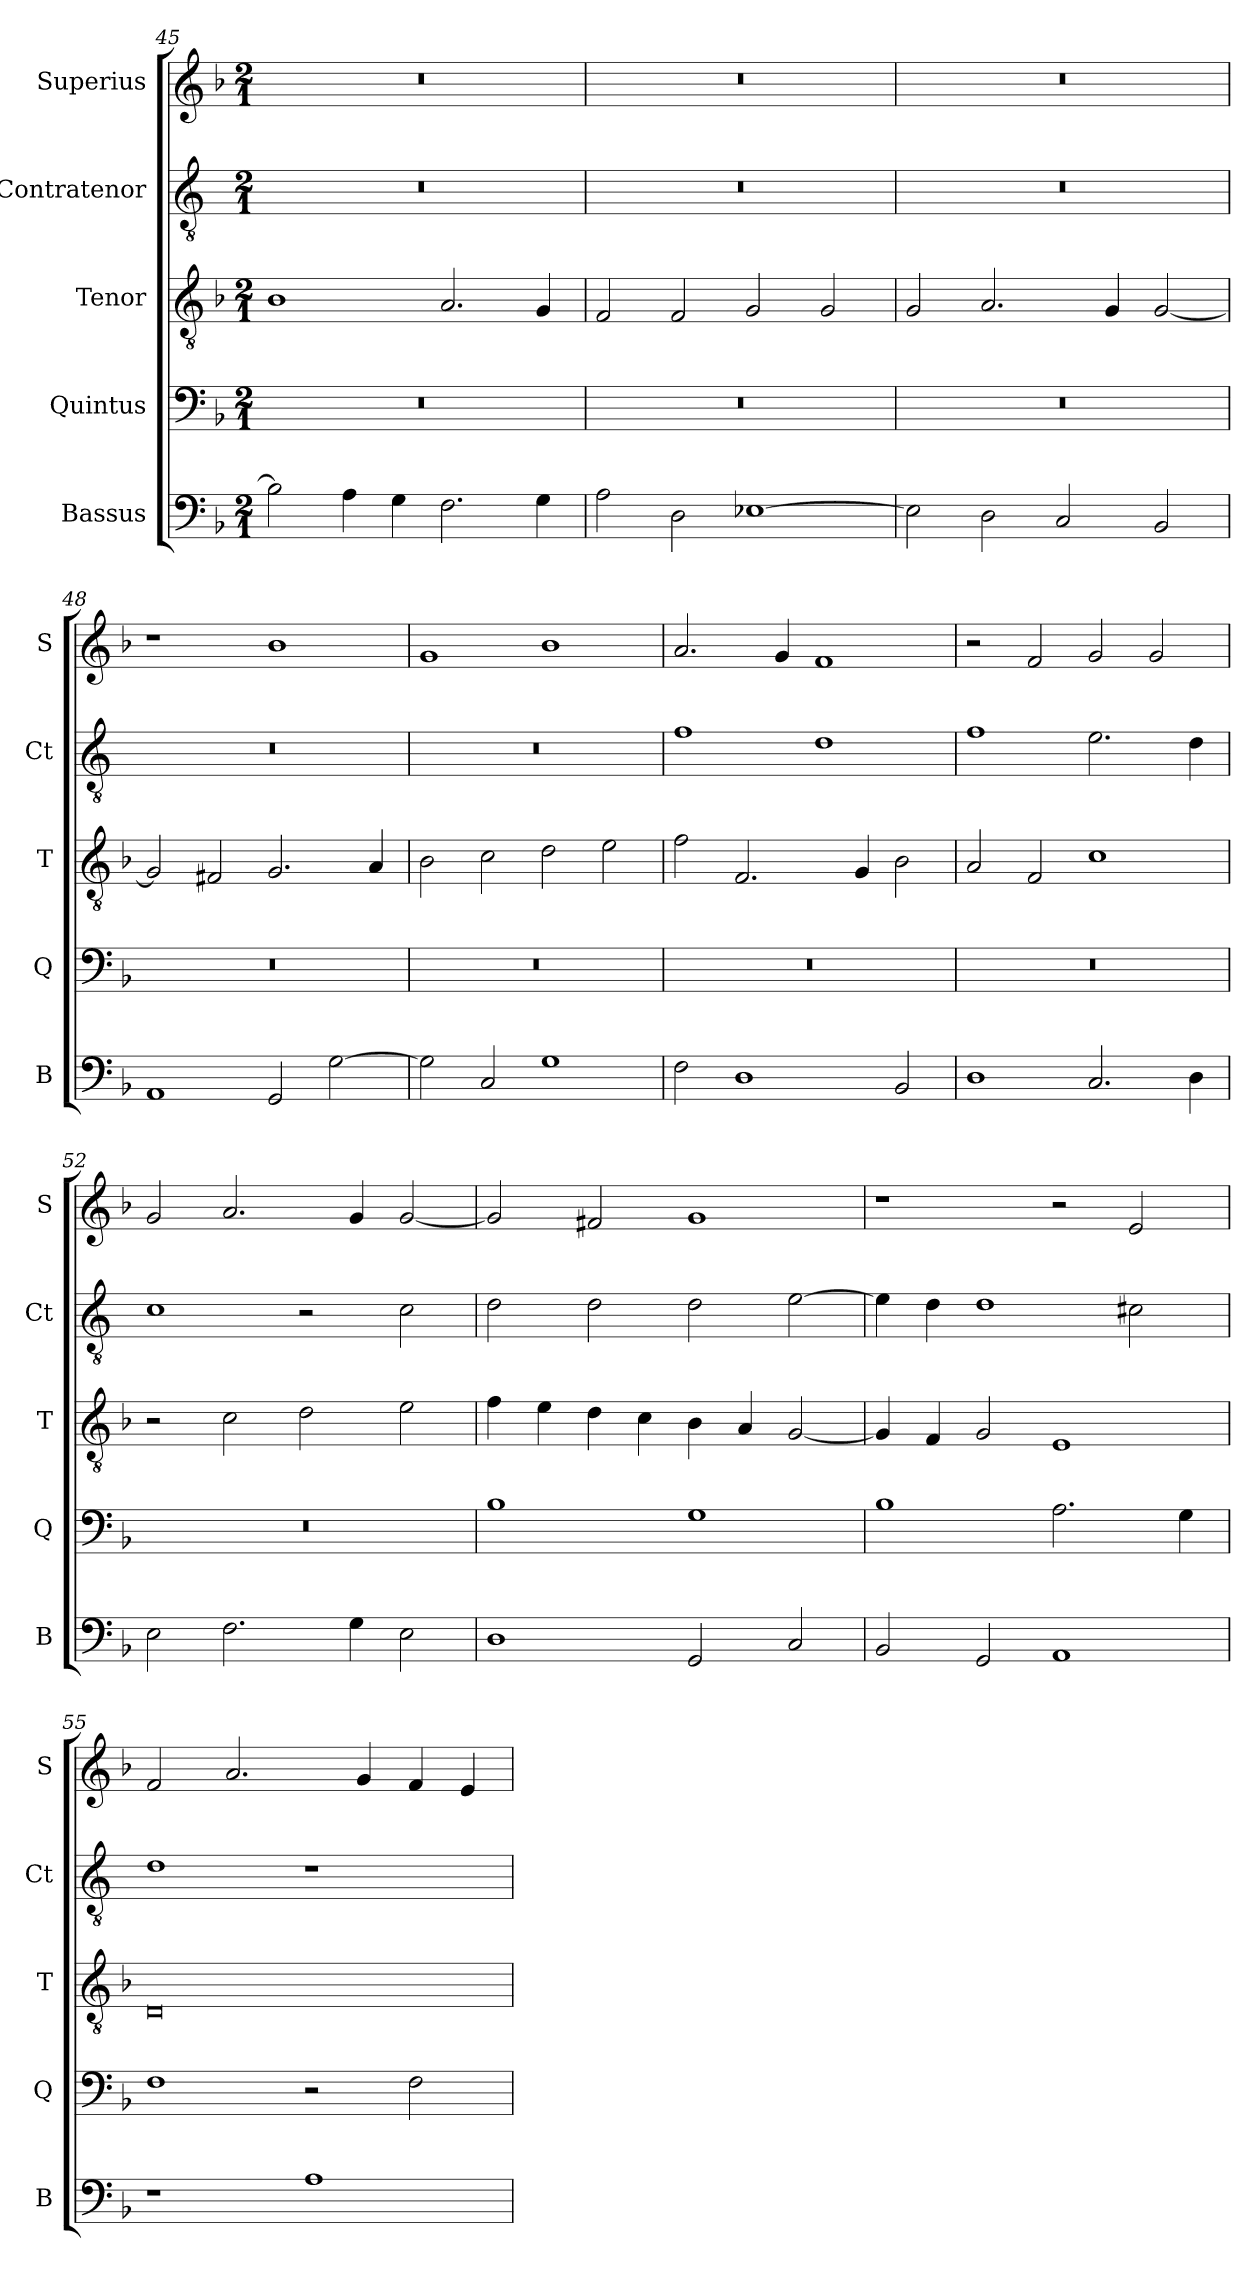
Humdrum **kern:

**kern	**kern	**kern	**kern	**kern
*part5	*part4	*part3	*part2	*part1
*staff5	*staff4	*staff3	*staff2	*staff1
*I"Bassus	*I"Quintus	*I"Tenor	*I"Contratenor	*I"Superius
*I'B	*I'Q	*I'T	*I'Ct	*I'S
*clefF4	*clefF4	*clefGv2	*clefGv2	*clefG2
*k[b-]	*k[b-]	*k[b-]	*k[]	*k[b-]
*M2/1	*M2/1	*M2/1	*M2/1	*M2/1
=45	=45	=45	=45	=45
2B-\]	0r	1B-	0r	0r
4A\	.	.	.	.
4G\	.	.	.	.
2.F\	.	2.A/	.	.
4G\	.	4G/	.	.
=46	=46	=46	=46	=46
2A\	0r	2F/	0r	0r
2D\	.	2F/	.	.
[1E-X	.	2G/	.	.
.	.	2G/	.	.
=47	=47	=47	=47	=47
2E-\]	0r	2G/	0r	0r
2D\	.	2.A/	.	.
2C/	.	.	.	.
.	.	4G/	.	.
2BB-/	.	[2G/	.	.
=48	=48	=48	=48	=48
1AA	0r	2G/]	0r	1r
.	.	2F#X/	.	.
2GG/	.	2.G/	.	1b-
[2G\	.	.	.	.
.	.	4A/	.	.
=49	=49	=49	=49	=49
2G\]	0r	2B-\	0r	1g
2C/	.	2c\	.	.
1G	.	2d\	.	1b-
.	.	2e\	.	.
=50	=50	=50	=50	=50
2F\	0r	2f\	1f	2.a/
1D	.	2.F/	.	.
.	.	.	.	4g/
.	.	.	1d	1f
.	.	4G/	.	.
2BB-/	.	2B-\	.	.
=51	=51	=51	=51	=51
1D	0r	2A/	1f	2r
.	.	2F/	.	2f/
2.C/	.	1c	2.e\	2g/
.	.	.	.	2g/
4D\	.	.	4d\	.
=52	=52	=52	=52	=52
2E\	0r	2r	1c	2g/
2.F\	.	2c\	.	2.a/
.	.	2d\	2r	.
4G\	.	.	.	4g/
2E\	.	2e\	2c\	[2g/
=53	=53	=53	=53	=53
1D	1B-	4f\	2d\	2g/]
.	.	4e\	.	.
.	.	4d\	2d\	2f#X/
.	.	4c\	.	.
2GG/	1G	4B-\	2d\	1g
.	.	4A/	.	.
2C/	.	[2G/	[2e\	.
=54	=54	=54	=54	=54
2BB-/	1B-	4G/]	4e\]	1r
.	.	4F/	4d\	.
2GG/	.	2G/	1d	.
1AA	2.A\	1E	.	2r
.	.	.	2c#X\	2e/
.	4G\	.	.	.
=55	=55	=55	=55	=55
1r	1F	0D	1d	2f/
.	.	.	.	2.a/
1A	2r	.	1r	.
.	.	.	.	4g/
.	2F\	.	.	4f/
.	.	.	.	4e/
=	=	=	=	=
*-	*-	*-	*-	*-
